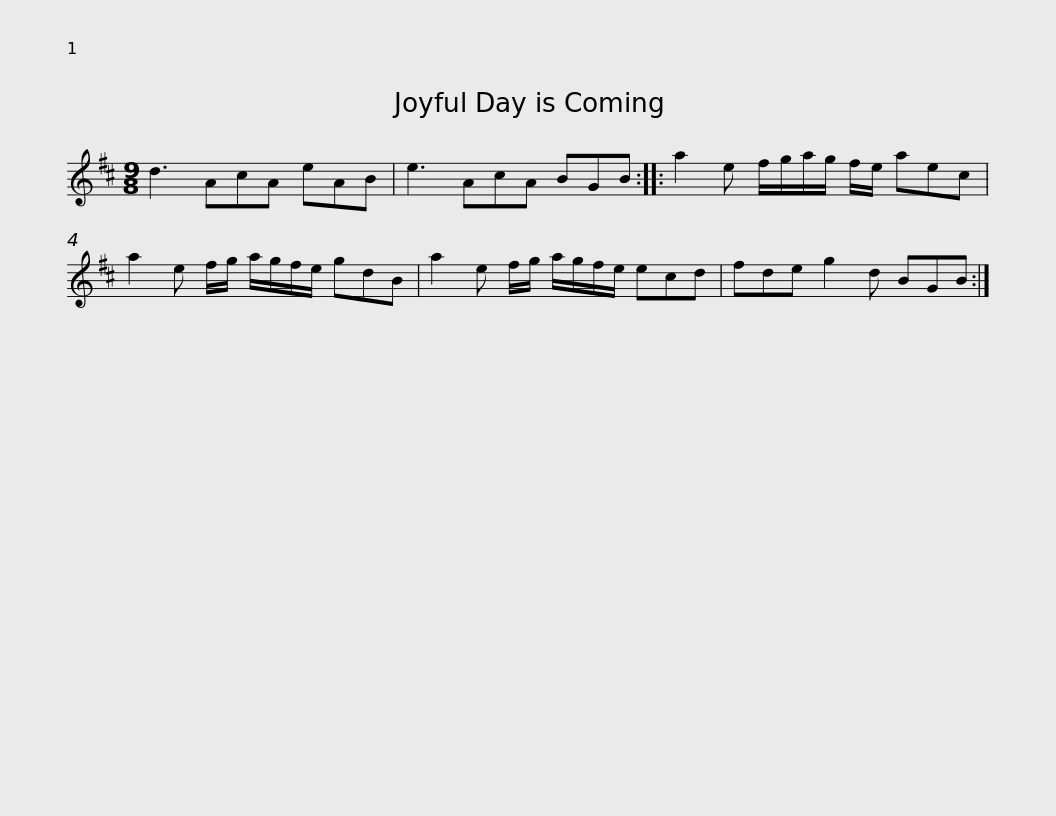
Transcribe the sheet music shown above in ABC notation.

X:1
L:1/8
M:9/8
I:linebreak $
K:D
V:1 treble
V:1
 d3 AcA eAB | e3 AcA BGB :: a2 e f/g/a/g/ f/e/ aec | a2 e f/g/ a/g/f/e/ gdB |$ a2 e f/g/ a/g/f/e/ ecd | %5
 fde g2 d BGB :| %6
